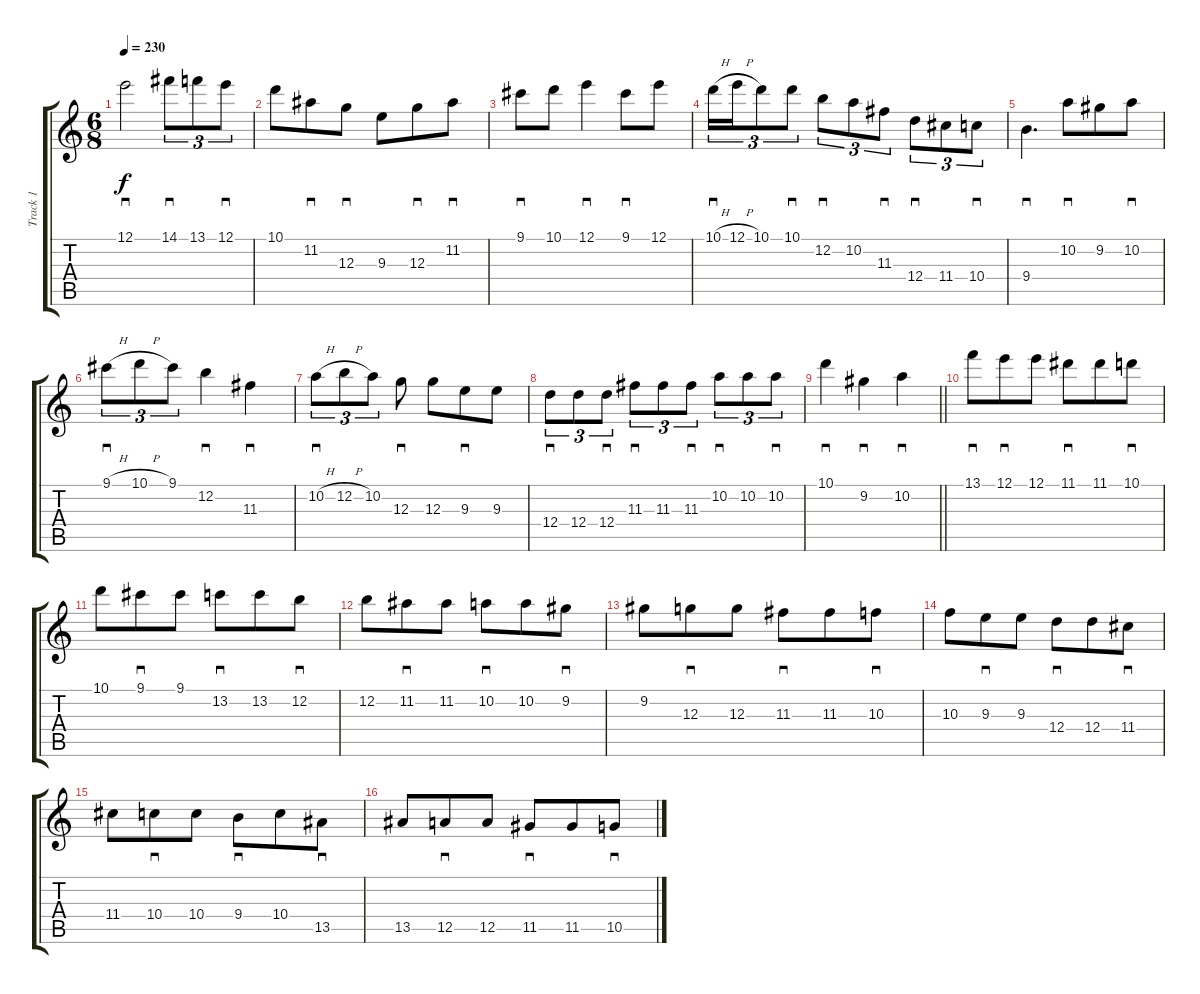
\track ("Track 1" "Track 1") {instrument acousticguitarnylon}
\staff {score tabs}
\tuning (E4 B3 G3 D3 A2 E2) {hide}
\ts (6 8)
\tempo 230
\clef g2
\ks c
12.1.2{sd dy f} 14.1.8{sd tu (3 2)} 13.1.8{tu (3 2)} 12.1.8{sd tu (3 2)} |
10.1.8 11.2.8{sd} 12.3.8{sd} 9.3.8 12.3.8{sd} 11.2.8{sd} |
9.1.8{sd} 10.1.8 12.1.4{sd} 9.1.8{sd} 12.1.8 |
10.1{h}.16{sd tu (3 2)} 12.1{h}.16{tu (3 2)} 10.1.8{tu (3 2)} 10.1.8{sd tu (3 2)} 12.2.8{sd tu (3 2)} 10.2.8{tu (3 2)} 11.3.8{sd tu (3 2)} 12.4.8{sd tu (3 2)} 11.4.8{tu (3 2)} 10.4.8{sd tu (3 2)} |
9.4.4{d sd} 10.2.8{sd} 9.2.8 10.2.8{sd} |
9.1{h}.8{sd tu (3 2)} 10.1{h}.8{tu (3 2)} 9.1.8{tu (3 2)} 12.2.4{sd} 11.3.4{sd} |
10.2{h}.8{sd tu (3 2)} 12.2{h}.8{tu (3 2)} 10.2.8{tu (3 2)} 12.3.8{sd} 12.3.8 9.3.8{sd} 9.3.8 |
12.4.8{sd tu (3 2)} 12.4.8{tu (3 2)} 12.4.8{sd tu (3 2)} 11.3.8{sd tu (3 2)} 11.3.8{tu (3 2)} 11.3.8{sd tu (3 2)} 10.2.8{sd tu (3 2)} 10.2.8{tu (3 2)} 10.2.8{sd tu (3 2)} |
\barLineRight lightlight
10.1.4{sd} 9.2.4{sd} 10.2.4{sd} |
13.1.8{sd} 12.1.8{sd} 12.1.8 11.1.8{sd} 11.1.8 10.1.8{sd} |
10.1.8 9.1.8{sd} 9.1.8 13.2.8{sd} 13.2.8 12.2.8{sd} |
12.2.8 11.2.8{sd} 11.2.8 10.2.8{sd} 10.2.8 9.2.8{sd} |
9.2.8 12.3.8{sd} 12.3.8 11.3.8{sd} 11.3.8 10.3.8{sd} |
10.3.8 9.3.8{sd} 9.3.8 12.4.8{sd} 12.4.8 11.4.8{sd} |
11.4.8 10.4.8{sd} 10.4.8 9.4.8{sd} 10.4.8 13.5.8{sd} |
13.5.8 12.5.8{sd} 12.5.8 11.5.8{sd} 11.5.8 10.5.8{sd}
